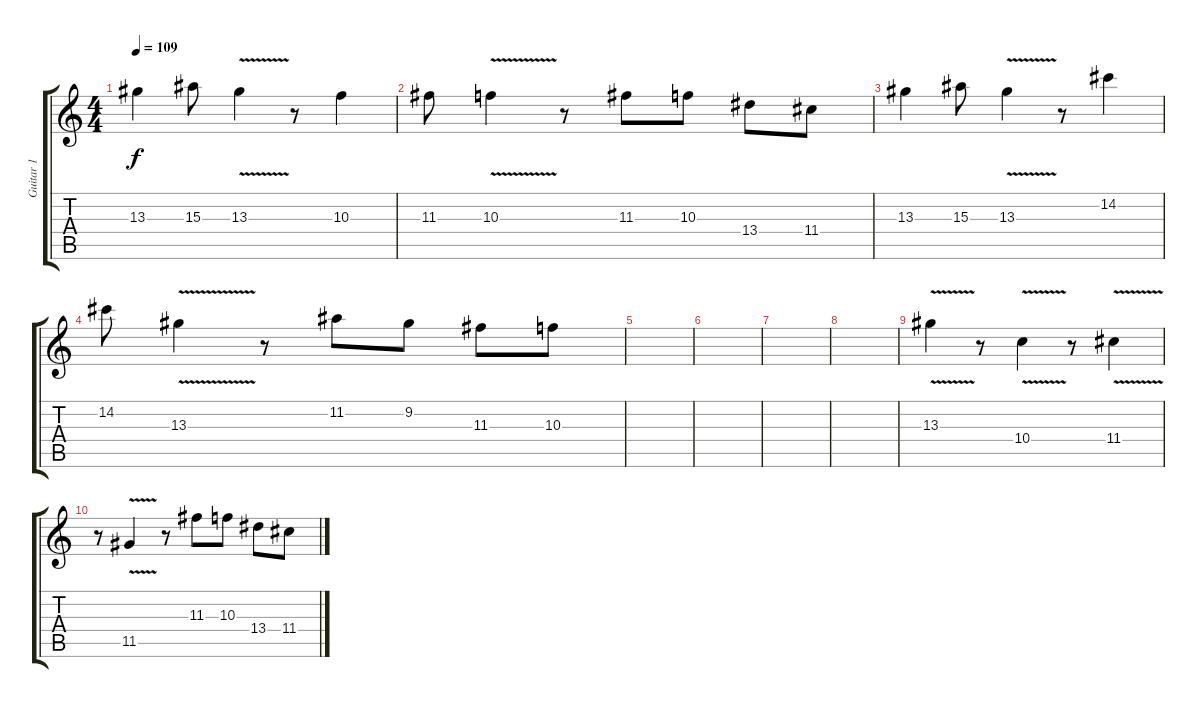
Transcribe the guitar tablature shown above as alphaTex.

\track ("Guitar 1" "Guitar 1") {instrument overdrivenguitar}
\staff {score tabs}
\tuning (E4 B3 G3 D3 A2 E2) {hide}
\ts (4 4)
\tempo 109
\clef g2
\ks c
13.3.4{dy f} 15.3.8 13.3{v}.4 r.8 10.3.4 |
11.3.8 10.3{v}.4 r.8 11.3.8 10.3.8 13.4.8 11.4.8 |
13.3.4 15.3.8 13.3{v}.4 r.8 14.2.4 |
14.2.8 13.3{v}.4 r.8 11.2.8 9.2.8 11.3.8 10.3.8 |
|
|
|
|
13.3{v}.4 r.8 10.4{v}.4 r.8 11.4{v}.4 |
r.8 11.5{v}.4 r.8 11.3.8 10.3.8 13.4.8 11.4.8
